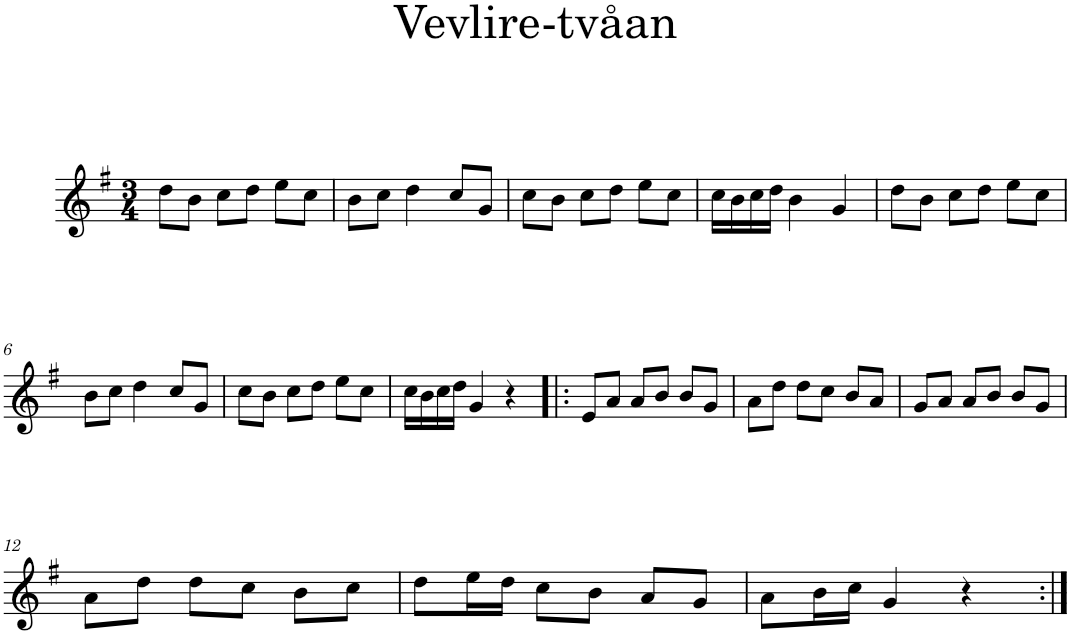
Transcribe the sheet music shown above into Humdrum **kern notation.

**kern
*part1
*staff1
*I"Piano
*I'Pno
*clefG2
*k[f#]
*G:
*M3/4
=1
8dd\L
8b\J
8cc\L
8dd\J
8ee\L
8cc\J
=2
8b\L
8cc\J
4dd\
8cc/L
8g/J
=3
8cc\L
8b\J
8cc\L
8dd\J
8ee\L
8cc\J
=4
16cc\LL
16b\
16cc\
16dd\JJ
4b\
4g/
=5
8dd\L
8b\J
8cc\L
8dd\J
8ee\L
8cc\J
!!LO:LB:g=z
=6
8b\L
8cc\J
4dd\
8cc/L
8g/J
=7
8cc\L
8b\J
8cc\L
8dd\J
8ee\L
8cc\J
=8
16cc\LL
16b\
16cc\
16dd\JJ
4g/
4r
=9!|:
8e/L
8a/J
8a/L
8b/J
8b/L
8g/J
=10
8a\L
8dd\J
8dd\L
8cc\J
8b/L
8a/J
=11
8g/L
8a/J
8a/L
8b/J
8b/L
8g/J
!!LO:LB:g=z
=12
8a\L
8dd\J
8dd\L
8cc\J
8b\L
8cc\J
=13
8dd\L
16ee\L
16dd\JJ
8cc\L
8b\J
8a/L
8g/J
=14
8a\L
16b\L
16cc\JJ
4g/
4r
=:|!
*-
